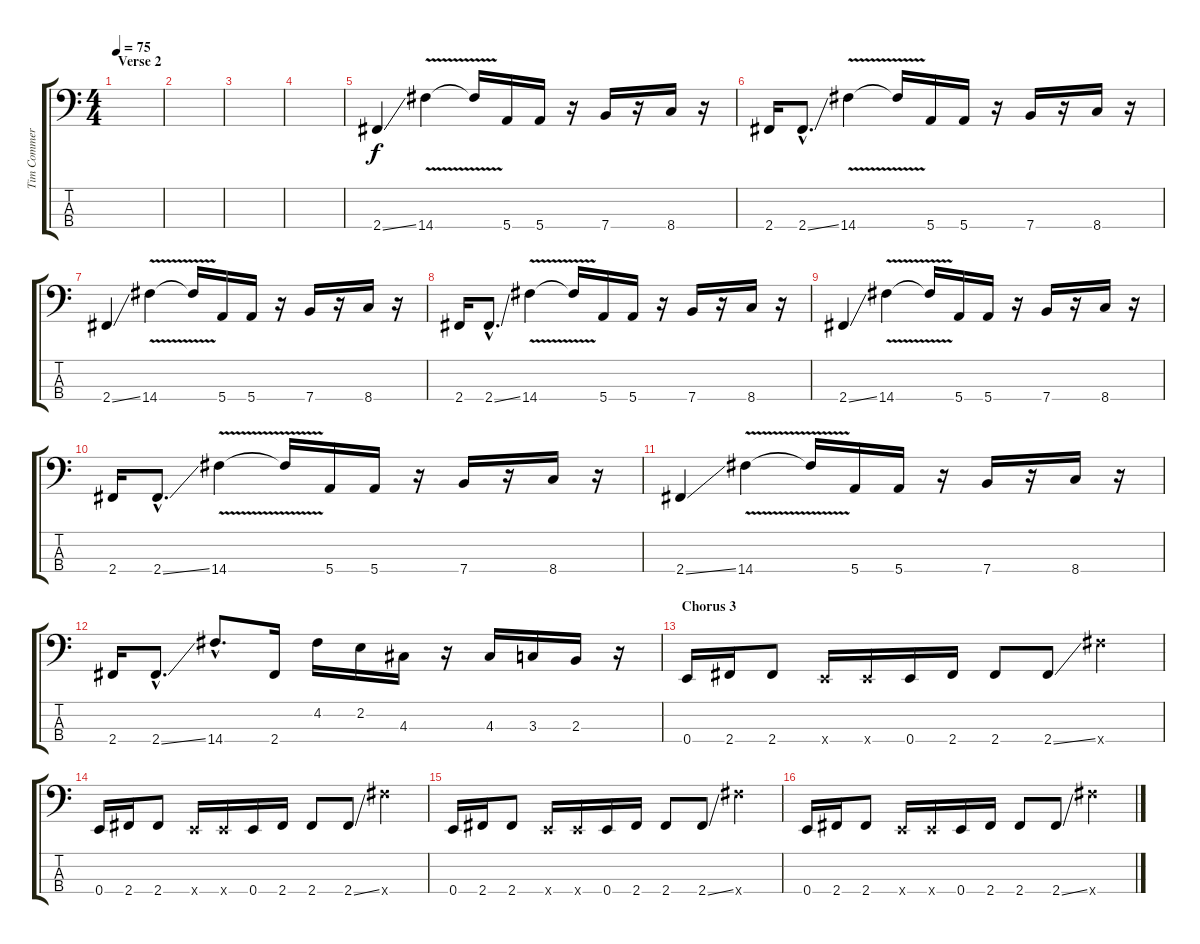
\track ("Tim Commerford" "Tim Commer") {instrument electricbassfinger}
\staff {score tabs}
\tuning (G2 D2 A1 E1) {hide}
\ts (4 4)
\section ("" "Verse 2")
\tempo 75
\clef f4
\ks c
|
|
|
|
2.4{ss}.4 14.4{v}.4 14.4{t}.16 5.4.16 5.4.16 r.16 7.4.16 r.16 8.4.16 r.16 |
2.4.16 2.4{ss hac}.8{d} 14.4{v}.4 14.4{t}.16 5.4.16 5.4.16 r.16 7.4.16 r.16 8.4.16 r.16 |
2.4{ss}.4 14.4{v}.4 14.4{t}.16 5.4.16 5.4.16 r.16 7.4.16 r.16 8.4.16 r.16 |
2.4.16 2.4{ss hac}.8{d} 14.4{v}.4 14.4{t}.16 5.4.16 5.4.16 r.16 7.4.16 r.16 8.4.16 r.16 |
2.4{ss}.4 14.4{v}.4 14.4{t}.16 5.4.16 5.4.16 r.16 7.4.16 r.16 8.4.16 r.16 |
2.4.16 2.4{ss hac}.8{d} 14.4{v}.4 14.4{t}.16 5.4.16 5.4.16 r.16 7.4.16 r.16 8.4.16 r.16 |
2.4{ss}.4 14.4{v}.4 14.4{t}.16 5.4.16 5.4.16 r.16 7.4.16 r.16 8.4.16 r.16 |
2.4.16 2.4{ss hac}.8{d} 14.4{hac}.8{d} 2.4.16 4.2.16 2.2.16 4.3.16 r.16 4.3.16 3.3.16 2.3.16 r.16 |
\section ("" "Chorus 3")
0.4.16 2.4.16 2.4.8 0.4{x}.16 0.4{x}.16 0.4.16 2.4.16 2.4.8 2.4{ss}.8 14.4{x}.4 |
0.4.16 2.4.16 2.4.8 0.4{x}.16 0.4{x}.16 0.4.16 2.4.16 2.4.8 2.4{ss}.8 14.4{x}.4 |
0.4.16 2.4.16 2.4.8 0.4{x}.16 0.4{x}.16 0.4.16 2.4.16 2.4.8 2.4{ss}.8 14.4{x}.4 |
0.4.16 2.4.16 2.4.8 0.4{x}.16 0.4{x}.16 0.4.16 2.4.16 2.4.8 2.4{ss}.8 14.4{x}.4
